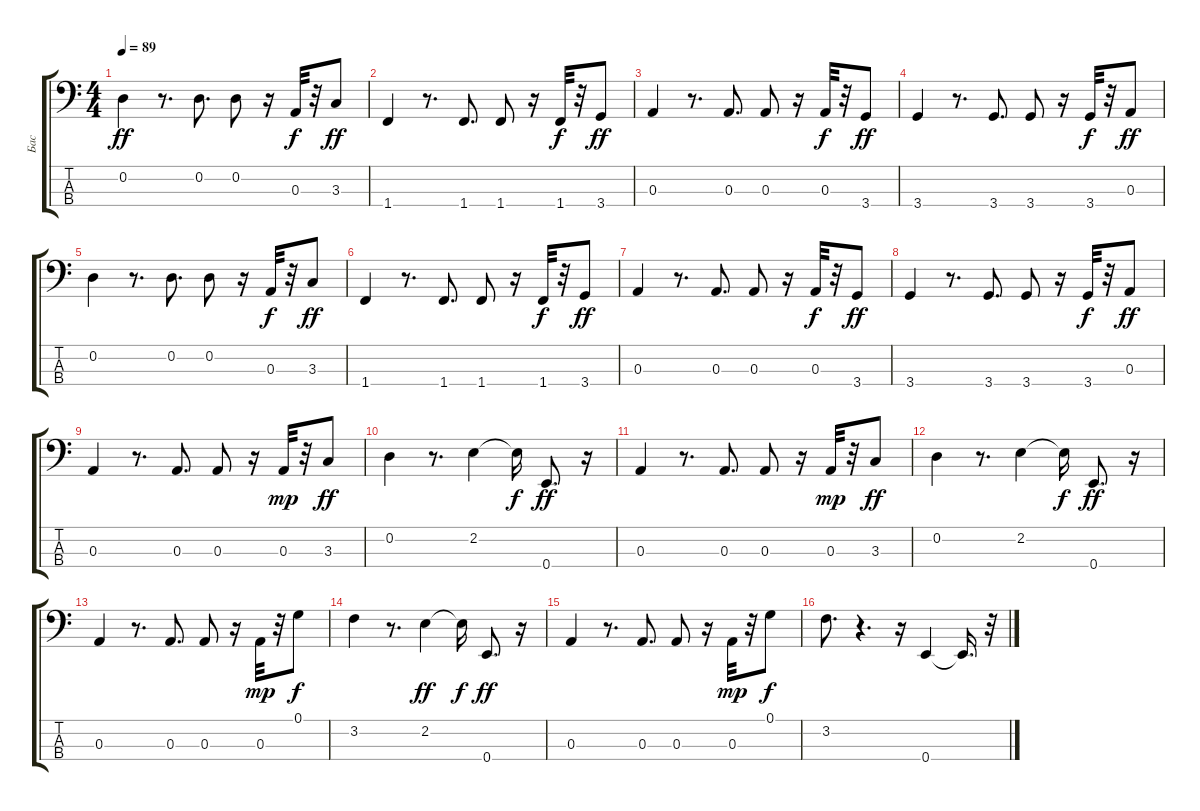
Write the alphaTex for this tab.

\track ("Бас " "Бас ") {instrument electricbassfinger}
\staff {score tabs}
\tuning (G2 D2 A1 E1) {hide}
\ts (4 4)
\tempo 89
\clef f4
\ks c
0.2.4{dy ff} r.8{d} 0.2.8{d} 0.2.8 r.16 0.3.32{dy f} r.32 3.3.8{dy ff} |
1.4.4 r.8{d} 1.4.8{d} 1.4.8 r.16 1.4.32{dy f} r.32 3.4.8{dy ff} |
0.3.4 r.8{d} 0.3.8{d} 0.3.8 r.16 0.3.32{dy f} r.32 3.4.8{dy ff} |
3.4.4 r.8{d} 3.4.8{d} 3.4.8 r.16 3.4.32{dy f} r.32 0.3.8{dy ff} |
0.2.4 r.8{d} 0.2.8{d} 0.2.8 r.16 0.3.32{dy f} r.32 3.3.8{dy ff} |
1.4.4 r.8{d} 1.4.8{d} 1.4.8 r.16 1.4.32{dy f} r.32 3.4.8{dy ff} |
0.3.4 r.8{d} 0.3.8{d} 0.3.8 r.16 0.3.32{dy f} r.32 3.4.8{dy ff} |
3.4.4 r.8{d} 3.4.8{d} 3.4.8 r.16 3.4.32{dy f} r.32 0.3.8{dy ff} |
0.3.4 r.8{d} 0.3.8{d} 0.3.8 r.16 0.3.32{dy mp} r.32 3.3.8{dy ff} |
0.2.4 r.8{d} 2.2.4 2.2{t}.16{dy f} 0.4.8{d dy ff} r.16 |
0.3.4 r.8{d} 0.3.8{d} 0.3.8 r.16 0.3.32{dy mp} r.32 3.3.8{dy ff} |
0.2.4 r.8{d} 2.2.4 2.2{t}.16{dy f} 0.4.8{d dy ff} r.16 |
0.3.4 r.8{d} 0.3.8{d} 0.3.8 r.16 0.3.32{dy mp} r.32 0.1.8{dy f} |
3.2.4 r.8{d} 2.2.4{dy ff} 2.2{t}.16{dy f} 0.4.8{d dy ff} r.16 |
0.3.4 r.8{d} 0.3.8{d} 0.3.8 r.16 0.3.32{dy mp} r.32 0.1.8{dy f} |
3.2.8{d} r.4{d} r.16 0.4.4 0.4{t}.16{d} r.32
